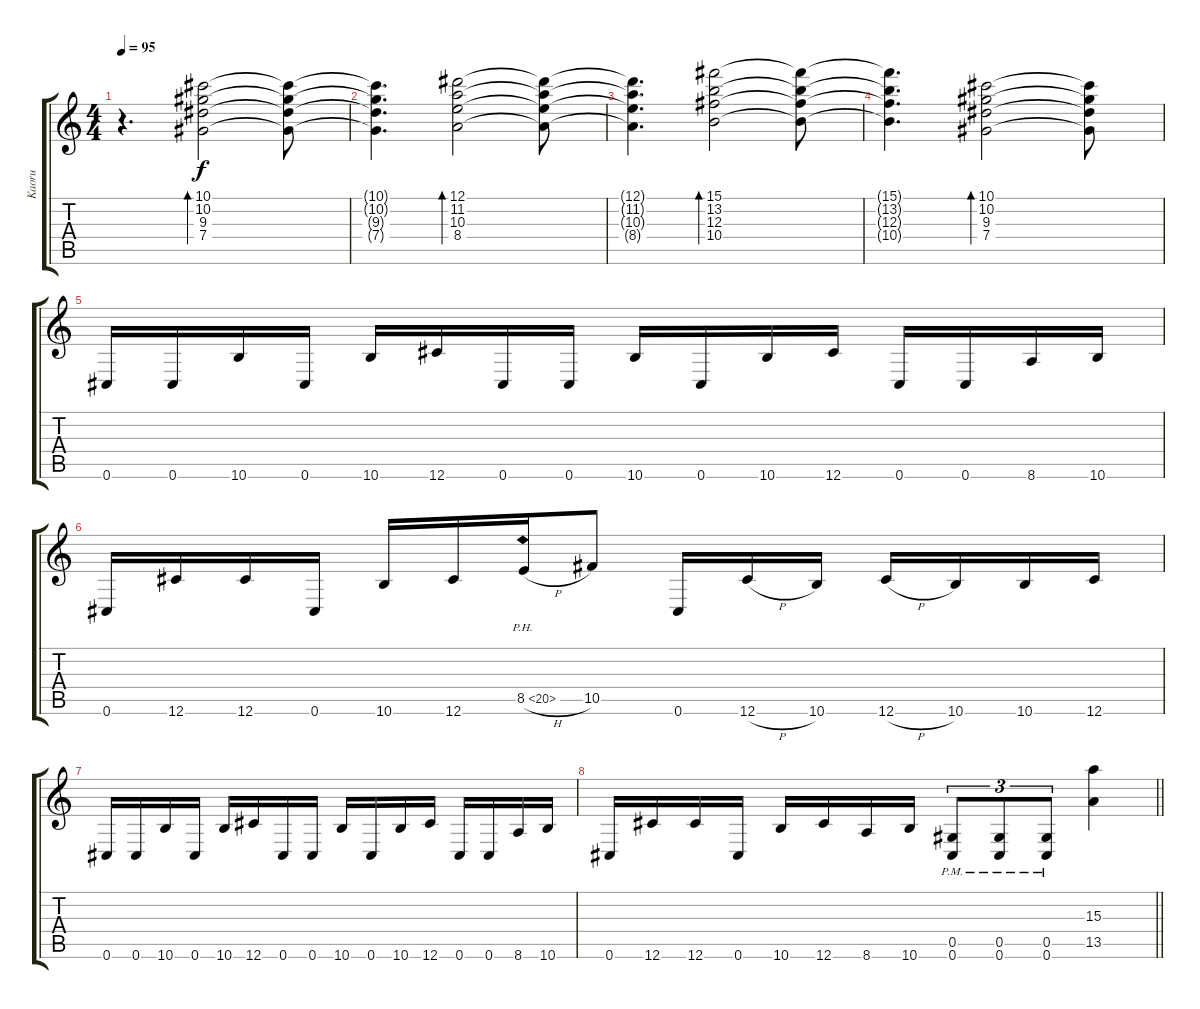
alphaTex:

\track ("Kaoru" "Kaoru") {instrument distortionguitar}
\staff {score tabs}
\tuning (Eb4 Bb3 Gb3 Db3 Ab2 Db2) {hide}
\ts (4 4)
\tempo 95
\clef g2
\ks c
r.4{d dy f instrument electricguitarclean} (10.1 10.2 9.3 7.4).2{bd 240} (10.1{t} 10.2{t} 9.3{t} 7.4{t}).8 |
(10.1{t} 10.2{t} 9.3{t} 7.4{t}).4{d} (12.1 11.2 10.3 8.4).2{bd 240} (12.1{t} 11.2{t} 10.3{t} 8.4{t}).8 |
(12.1{t} 11.2{t} 10.3{t} 8.4{t}).4{d} (15.1 13.2 12.3 10.4).2{bd 240} (15.1{t} 13.2{t} 12.3{t} 10.4{t}).8 |
(15.1{t} 13.2{t} 12.3{t} 10.4{t}).4{d} (10.1 10.2 9.3 7.4).2{bd 240} (10.1{t} 10.2{t} 9.3{t} 7.4{t}).8 |
0.6.16{instrument distortionguitar} 0.6.16 10.6.16 0.6.16 10.6.16 12.6.16 0.6.16 0.6.16 10.6.16 0.6.16 10.6.16 12.6.16 0.6.16 0.6.16 8.6.16 10.6.16 |
0.6.16 12.6.16 12.6.16 0.6.16 10.6.16 12.6.16 8.5{ph 12 h}.16 10.5.8 0.6.16 12.6{h}.16 10.6.16 12.6{h}.16 10.6.16 10.6.16 12.6.16 |
0.6.16 0.6.16 10.6.16 0.6.16 10.6.16 12.6.16 0.6.16 0.6.16 10.6.16 0.6.16 10.6.16 12.6.16 0.6.16 0.6.16 8.6.16 10.6.16 |
\barLineRight lightlight
0.6.16 12.6.16 12.6.16 0.6.16 10.6.16 12.6.16 8.6.16 10.6.16 (0.5{pm} 0.6{pm}).8{tu (3 2)} (0.5{pm} 0.6{pm}).8{tu (3 2)} (0.5{pm} 0.6{pm}).8{tu (3 2)} (15.3 13.5).4
